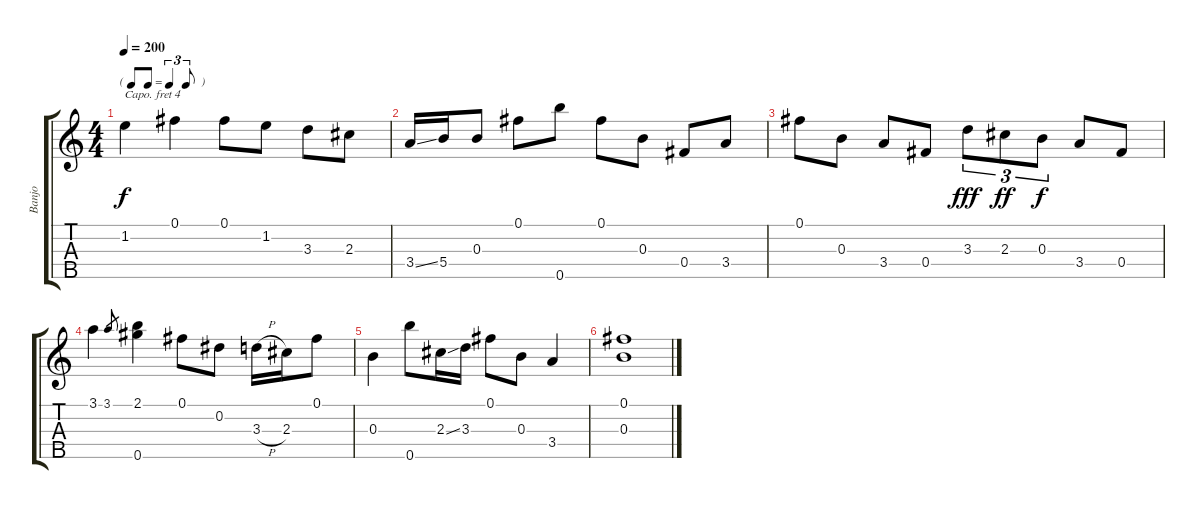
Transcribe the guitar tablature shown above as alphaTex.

\track ("Banjo" "Banjo") {instrument banjo}
\staff {score tabs}
\capo 4
\tuning (D4 B3 G3 D3 G4) {hide}
\displaytranspose 12
\ts (4 4)
\tf triplet8th
\tempo 200
\clef g2
\ks c
1.2.4{dy f} 0.1.4 0.1.8 1.2.8 3.3.8 2.3.8 |
3.4{ss}.16 5.4.16 0.3.8 0.1.8 0.5.8 0.1.8 0.3.8 0.4.8 3.4.8 |
0.1.8 0.3.8 3.4.8 0.4.8 3.3.8{tu (3 2) dy fff} 2.3.8{tu (3 2) dy ff} 0.3.8{tu (3 2) dy f} 3.4.8 0.4.8 |
3.1.4 3.1.8{gr} (2.1 0.5).4 0.1.8 0.2.8 3.3{h}.16 2.3.16 0.1.8 |
0.3.4 0.5.8 2.3{ss}.16 3.3.16 0.1.8 0.3.8 3.4.4 |
(0.1 0.3).1
